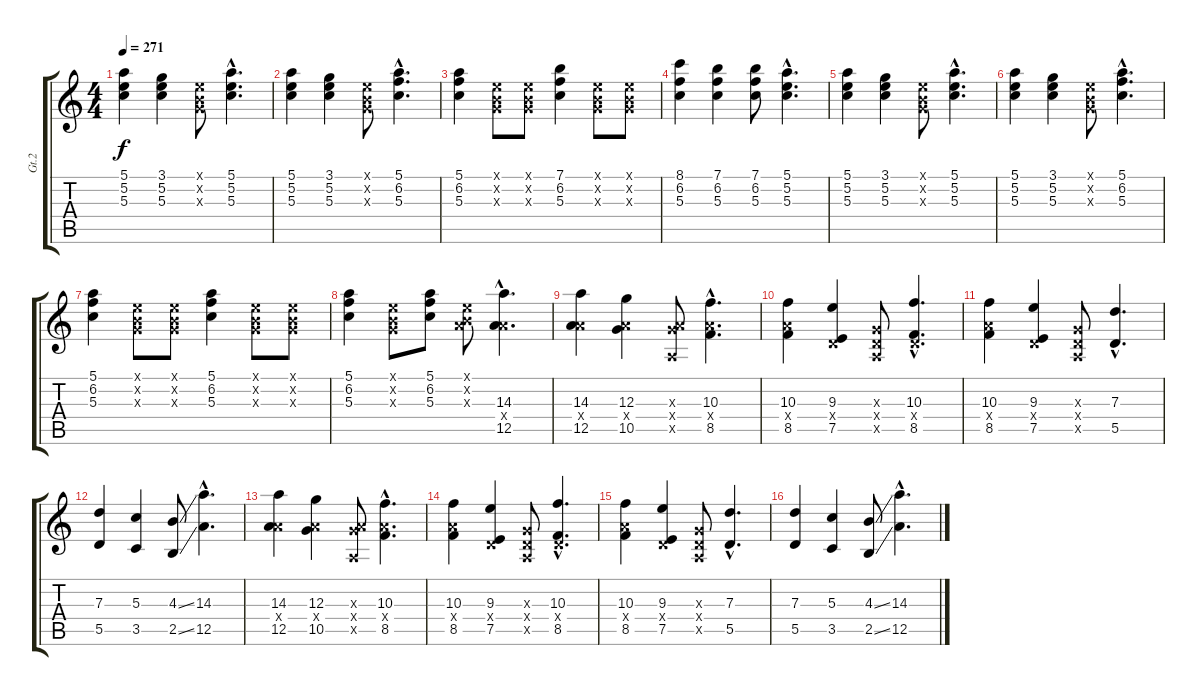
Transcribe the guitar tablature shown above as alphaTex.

\track ("Gt.2" "Gt.2") {instrument distortionguitar}
\staff {score tabs}
\tuning (E4 B3 G3 D3 A2 E2) {hide}
\ts (4 4)
\tempo 271
\clef g2
\ks c
(5.1 5.2 5.3).4{dy f} (3.1 5.2 5.3).4 (0.1{x} 0.2{x} 0.3{x}).8 (5.1{hac} 5.2{hac} 5.3{hac}).4{d} |
(5.1 5.2 5.3).4 (3.1 5.2 5.3).4 (0.1{x} 0.2{x} 0.3{x}).8 (5.1{hac} 6.2{hac} 5.3{hac}).4{d} |
(5.1 6.2 5.3).4 (0.1{x} 0.2{x} 0.3{x}).8 (0.1{x} 0.2{x} 0.3{x}).8 (7.1 6.2 5.3).4 (0.1{x} 0.2{x} 0.3{x}).8 (0.1{x} 0.2{x} 0.3{x}).8 |
(8.1 6.2 5.3).4 (7.1 6.2 5.3).4 (7.1 6.2 5.3).8 (5.1{hac} 5.2{hac} 5.3{hac}).4{d} |
(5.1 5.2 5.3).4 (3.1 5.2 5.3).4 (0.1{x} 0.2{x} 0.3{x}).8 (5.1{hac} 5.2{hac} 5.3{hac}).4{d} |
(5.1 5.2 5.3).4 (3.1 5.2 5.3).4 (0.1{x} 0.2{x} 0.3{x}).8 (5.1{hac} 6.2{hac} 5.3{hac}).4{d} |
(5.1 6.2 5.3).4 (0.1{x} 0.2{x} 0.3{x}).8 (0.1{x} 0.2{x} 0.3{x}).8 (5.1 6.2 5.3).4 (0.1{x} 0.2{x} 0.3{x}).8 (0.1{x} 0.2{x} 0.3{x}).8 |
(5.1 6.2 5.3).4 (0.1{x} 0.2{x} 0.3{x}).8 (5.1 6.2 5.3).8 (0.1{x} 0.2{x} 2.3{x}).8 (14.3{hac} 7.4{hac x} 12.5{hac}).4{d volume 12 balance 12} |
(14.3 7.4{x} 12.5).4 (12.3 7.4{x} 10.5).4 (0.3{x} 7.4{x} 0.5{x}).8 (10.3{hac} 7.4{hac x} 8.5{hac}).4{d} |
(10.3 7.4{x} 8.5).4 (9.3 0.4{x} 7.5).4 (0.3{x} 0.4{x} 0.5{x}).8 (10.3{hac} 0.4{hac x} 8.5{hac}).4{d} |
(10.3 7.4{x} 8.5).4 (9.3 0.4{x} 7.5).4 (0.3{x} 0.4{x} 0.5{x}).8 (7.3{hac} 5.5{hac}).4{d} |
(7.3 5.5).4 (5.3 3.5).4 (4.3{ss} 2.5{ss}).8 (14.3{hac} 12.5{hac}).4{d} |
(14.3 7.4{x} 12.5).4 (12.3 7.4{x} 10.5).4 (0.3{x} 7.4{x} 0.5{x}).8 (10.3{hac} 7.4{hac x} 8.5{hac}).4{d} |
(10.3 7.4{x} 8.5).4 (9.3 0.4{x} 7.5).4 (0.3{x} 0.4{x} 0.5{x}).8 (10.3{hac} 0.4{hac x} 8.5{hac}).4{d} |
(10.3 7.4{x} 8.5).4 (9.3 0.4{x} 7.5).4 (0.3{x} 0.4{x} 0.5{x}).8 (7.3{hac} 5.5{hac}).4{d} |
(7.3 5.5).4 (5.3 3.5).4 (4.3{ss} 2.5{ss}).8 (14.3{hac} 12.5{hac}).4{d}
